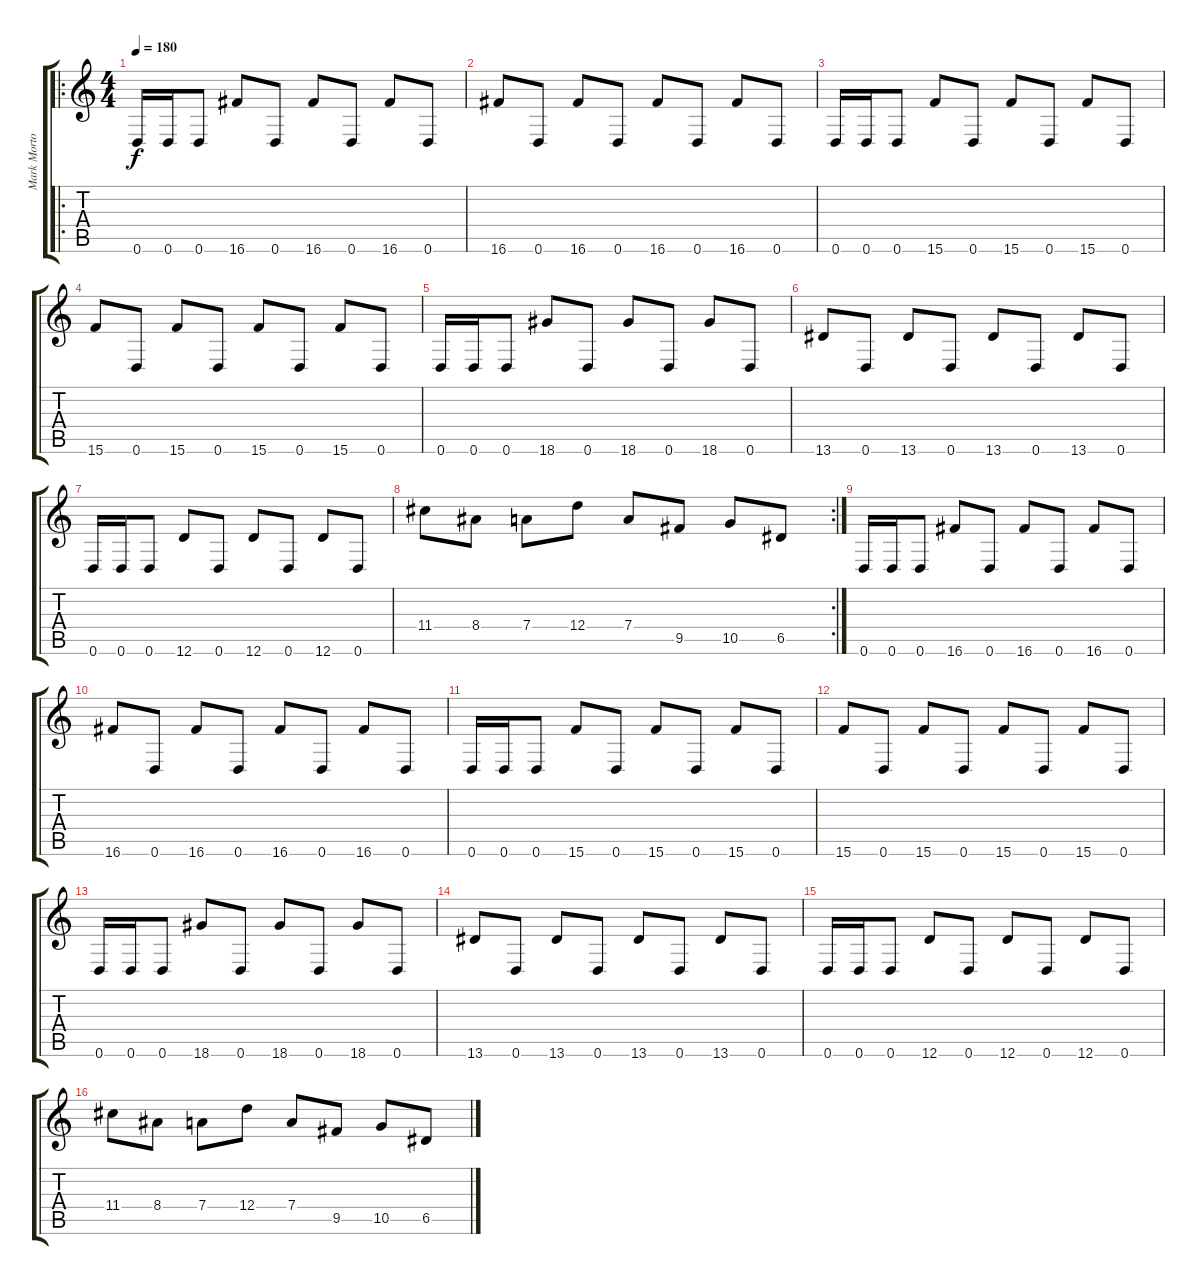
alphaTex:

\track ("Mark Morton" "Mark Morto") {instrument distortionguitar}
\staff {score tabs}
\tuning (E4 B3 G3 D3 A2 D2) {hide}
\ro
\ts (4 4)
\tempo 180
\clef g2
\ks c
0.6.16{dy f instrument distortionguitar} 0.6.16 0.6.8 16.6.8 0.6.8 16.6.8 0.6.8 16.6.8 0.6.8 |
16.6.8 0.6.8 16.6.8 0.6.8 16.6.8 0.6.8 16.6.8 0.6.8 |
0.6.16 0.6.16 0.6.8 15.6.8 0.6.8 15.6.8 0.6.8 15.6.8 0.6.8 |
15.6.8 0.6.8 15.6.8 0.6.8 15.6.8 0.6.8 15.6.8 0.6.8 |
0.6.16 0.6.16 0.6.8 18.6.8 0.6.8 18.6.8 0.6.8 18.6.8 0.6.8 |
13.6.8 0.6.8 13.6.8 0.6.8 13.6.8 0.6.8 13.6.8 0.6.8 |
0.6.16 0.6.16 0.6.8 12.6.8 0.6.8 12.6.8 0.6.8 12.6.8 0.6.8 |
\rc 2
11.4.8 8.4.8 7.4.8 12.4.8 7.4.8 9.5.8 10.5.8 6.5.8 |
0.6.16 0.6.16 0.6.8 16.6.8 0.6.8 16.6.8 0.6.8 16.6.8 0.6.8 |
16.6.8 0.6.8 16.6.8 0.6.8 16.6.8 0.6.8 16.6.8 0.6.8 |
0.6.16 0.6.16 0.6.8 15.6.8 0.6.8 15.6.8 0.6.8 15.6.8 0.6.8 |
15.6.8 0.6.8 15.6.8 0.6.8 15.6.8 0.6.8 15.6.8 0.6.8 |
0.6.16 0.6.16 0.6.8 18.6.8 0.6.8 18.6.8 0.6.8 18.6.8 0.6.8 |
13.6.8 0.6.8 13.6.8 0.6.8 13.6.8 0.6.8 13.6.8 0.6.8 |
0.6.16 0.6.16 0.6.8 12.6.8 0.6.8 12.6.8 0.6.8 12.6.8 0.6.8 |
11.4.8 8.4.8 7.4.8 12.4.8 7.4.8 9.5.8 10.5.8 6.5.8
